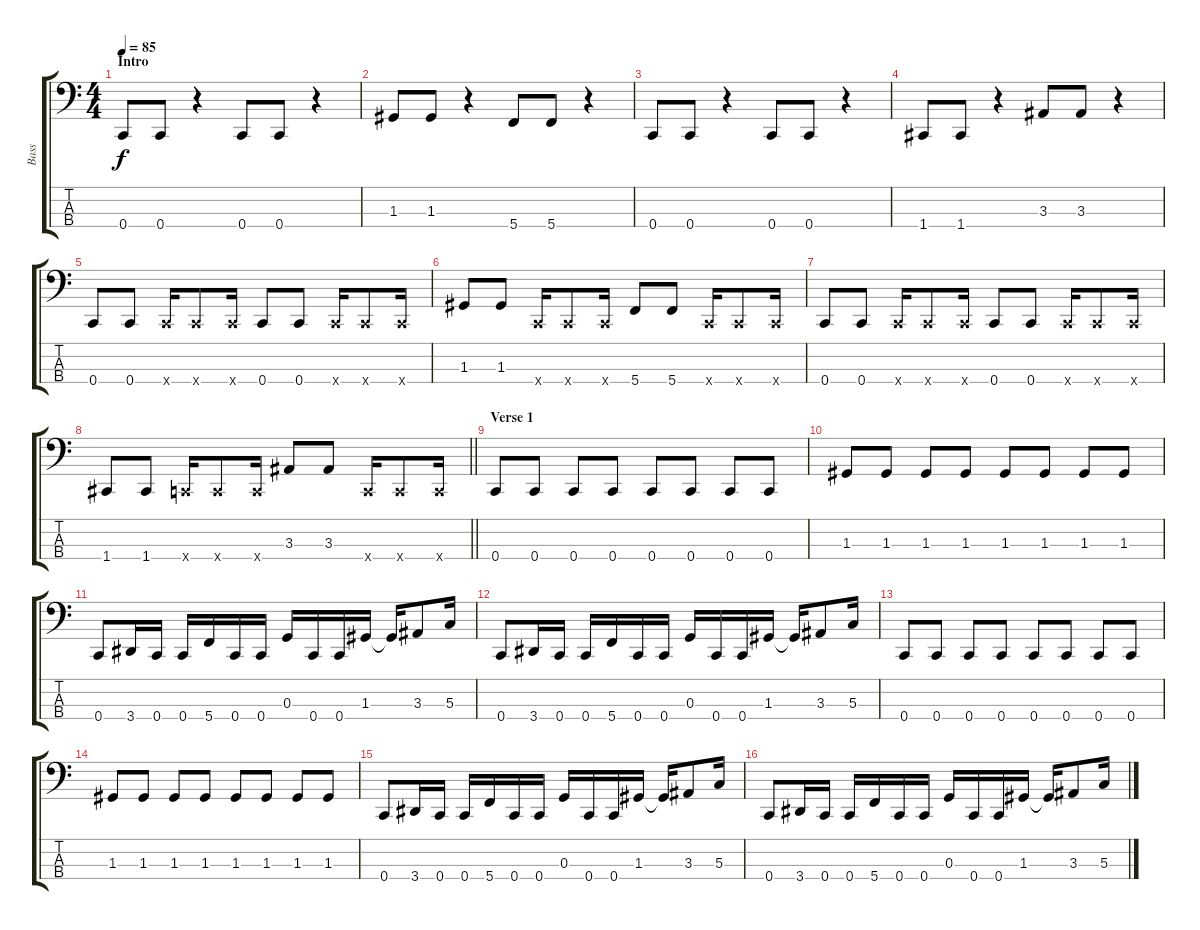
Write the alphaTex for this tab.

\track ("Bass" "Bass") {instrument slapbass1}
\staff {score tabs}
\tuning (F2 C2 G1 C1) {hide}
\ts (4 4)
\section ("" "Intro")
\tempo 85
\clef f4
\ks c
0.4.8{dy f instrument slapbass1} 0.4.8 r.4 0.4.8 0.4.8 r.4 |
1.3.8 1.3.8 r.4 5.4.8 5.4.8 r.4 |
0.4.8 0.4.8 r.4 0.4.8 0.4.8 r.4 |
1.4.8 1.4.8 r.4 3.3.8 3.3.8 r.4 |
0.4.8 0.4.8 0.4{x}.16 0.4{x}.8 0.4{x}.16 0.4.8 0.4.8 0.4{x}.16 0.4{x}.8 0.4{x}.16 |
1.3.8 1.3.8 0.4{x}.16 0.4{x}.8 0.4{x}.16 5.4.8 5.4.8 0.4{x}.16 0.4{x}.8 0.4{x}.16 |
0.4.8 0.4.8 0.4{x}.16 0.4{x}.8 0.4{x}.16 0.4.8 0.4.8 0.4{x}.16 0.4{x}.8 0.4{x}.16 |
\barLineRight lightlight
1.4.8 1.4.8 0.4{x}.16 0.4{x}.8 0.4{x}.16 3.3.8 3.3.8 0.4{x}.16 0.4{x}.8 0.4{x}.16 |
\section ("" "Verse 1")
0.4.8 0.4.8 0.4.8 0.4.8 0.4.8 0.4.8 0.4.8 0.4.8 |
1.3.8 1.3.8 1.3.8 1.3.8 1.3.8 1.3.8 1.3.8 1.3.8 |
0.4.8 3.4.16 0.4.16 0.4.16 5.4.16 0.4.16 0.4.16 0.3.16 0.4.16 0.4.16 1.3.16 1.3{t}.16 3.3.8 5.3.16 |
0.4.8 3.4.16 0.4.16 0.4.16 5.4.16 0.4.16 0.4.16 0.3.16 0.4.16 0.4.16 1.3.16 1.3{t}.16 3.3.8 5.3.16 |
0.4.8 0.4.8 0.4.8 0.4.8 0.4.8 0.4.8 0.4.8 0.4.8 |
1.3.8 1.3.8 1.3.8 1.3.8 1.3.8 1.3.8 1.3.8 1.3.8 |
0.4.8 3.4.16 0.4.16 0.4.16 5.4.16 0.4.16 0.4.16 0.3.16 0.4.16 0.4.16 1.3.16 1.3{t}.16 3.3.8 5.3.16 |
0.4.8 3.4.16 0.4.16 0.4.16 5.4.16 0.4.16 0.4.16 0.3.16 0.4.16 0.4.16 1.3.16 1.3{t}.16 3.3.8 5.3.16
